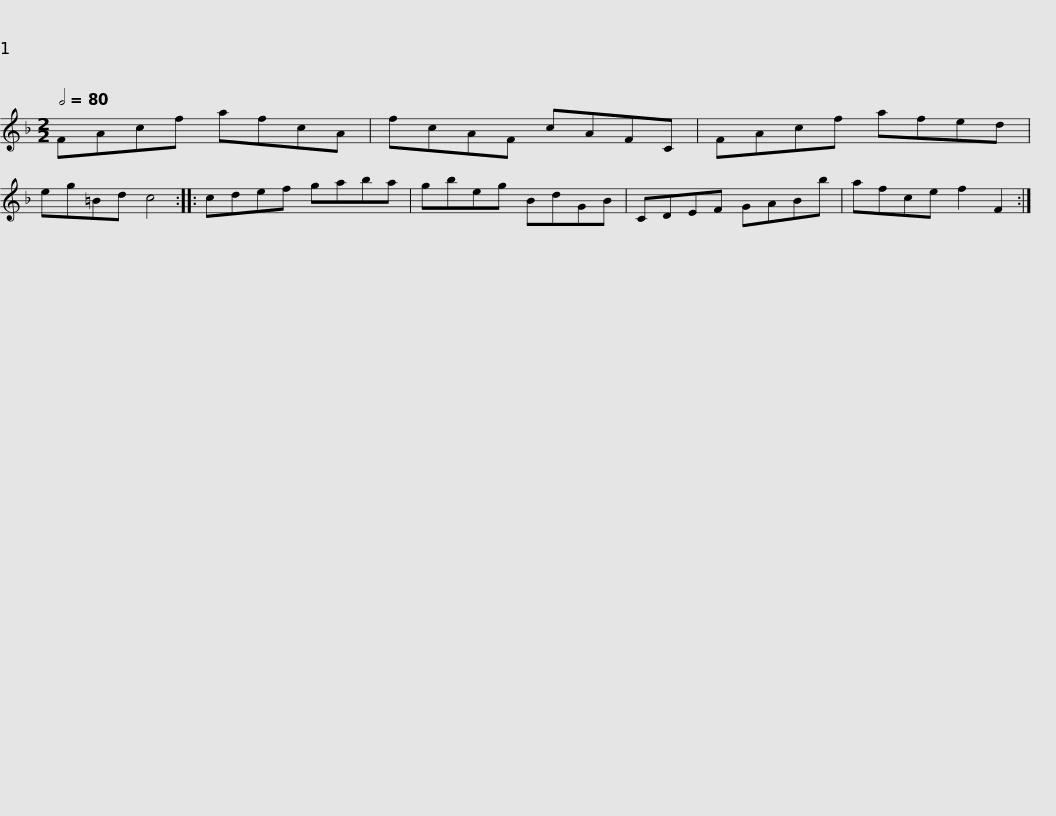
X:1
L:1/8
Q:1/2=80
M:2/2
I:linebreak $
K:F
V:1 treble
V:1
 FAcf afcA | fcAF cAFC | FAcf afed | eg=Bd c4 :: cdef gaba |$ %5
 gbeg BdGB | CDEF GABb | afce f2 F2 :| %8
